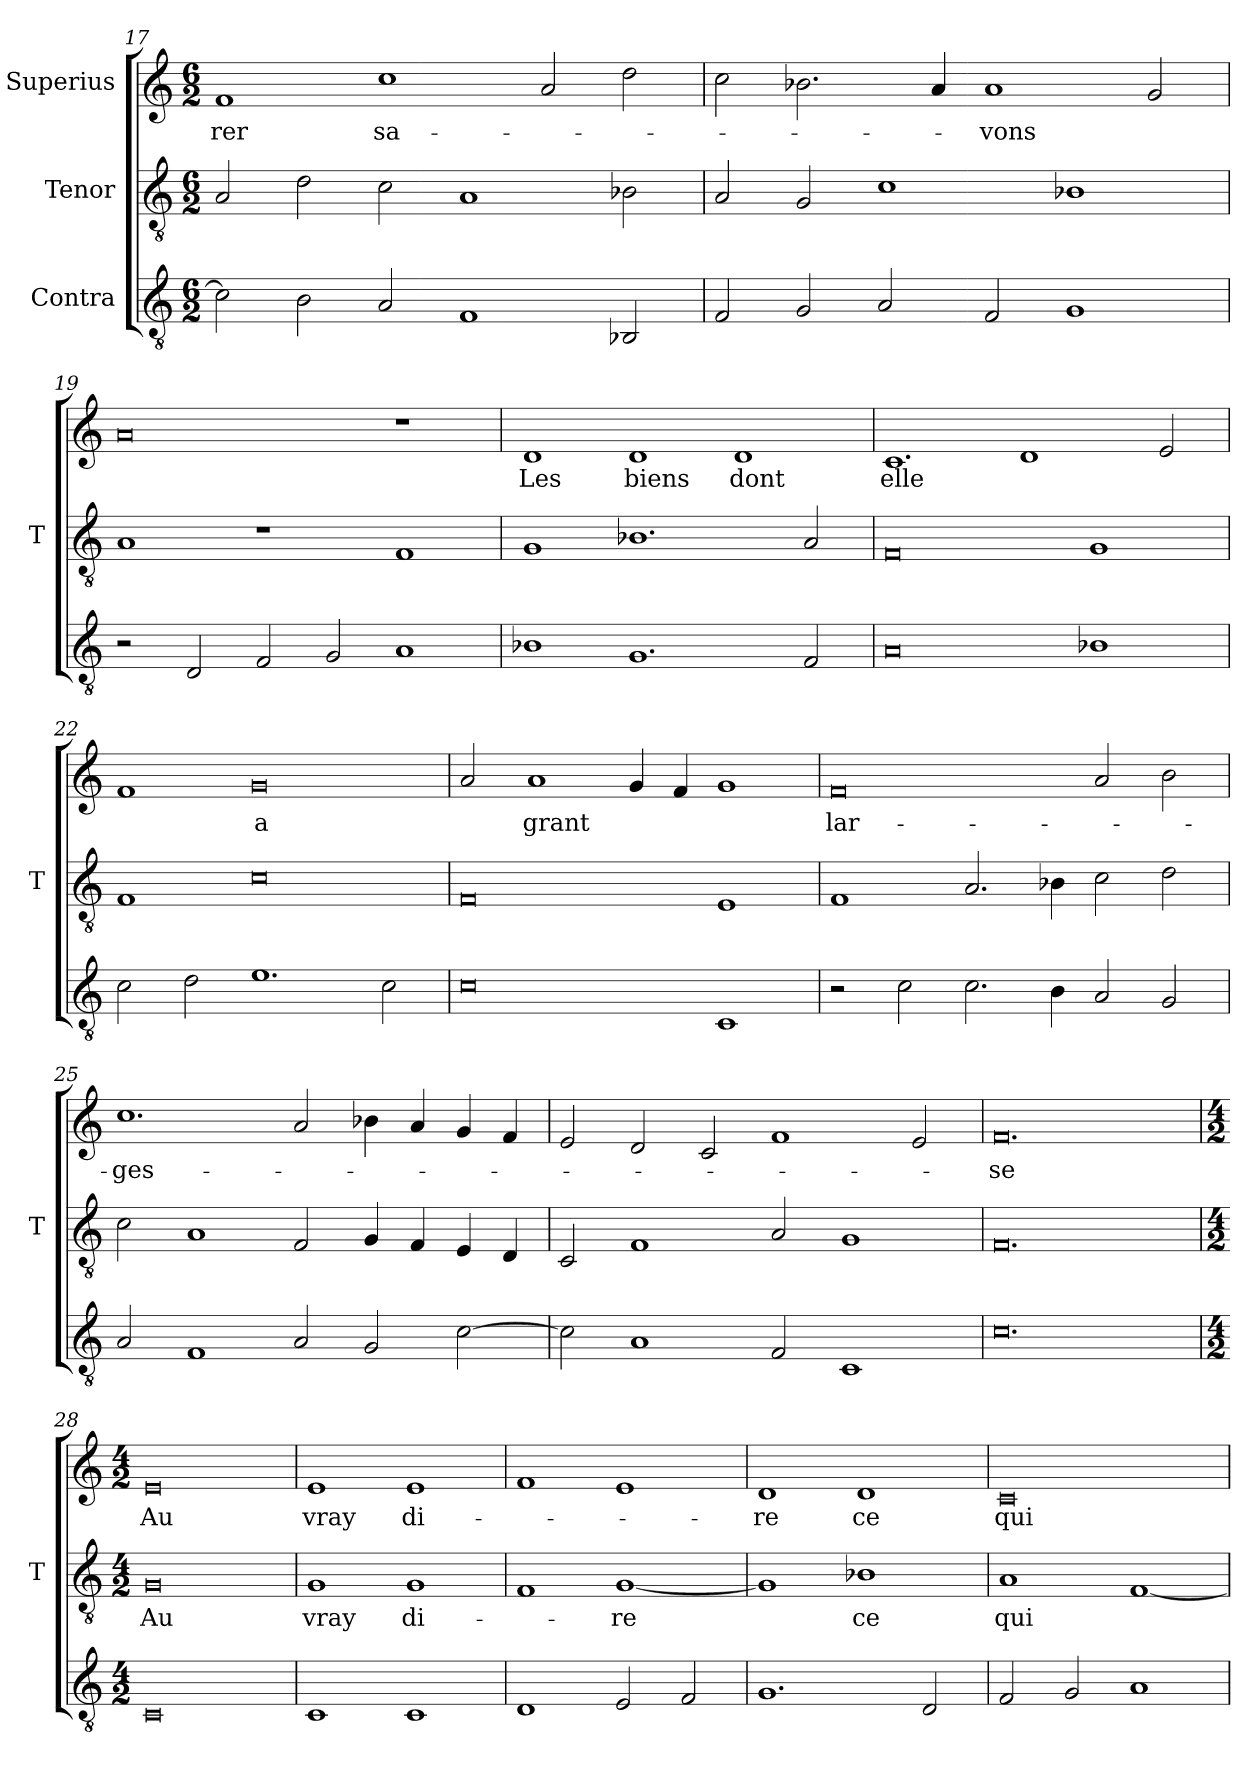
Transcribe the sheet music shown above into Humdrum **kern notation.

**kern	**kern	**text	**kern	**text
*part3	*part2	*part2	*part1	*part1
*staff3	*staff2	*staff2	*staff1	*staff1
*I"Contra	*I"Tenor	*	*I"Superius	*
*	*I'T	*	*	*
*clefGv2	*clefGv2	*	*clefG2	*
*M6/2	*M6/2	*	*M6/2	*
=17	=17	=17	=17	=17
2c]	2A	.	1f	-rer
2B	2d	.	.	.
2A	2c	.	1cc	sa-
1F	1A	.	.	.
.	.	.	2a	.
2BB-X	2B-X	.	2dd	.
=18	=18	=18	=18	=18
2F	2A	.	2cc	.
2G	2G	.	2.b-X	.
2A	1c	.	.	.
.	.	.	4a	.
2F	.	.	1a	-vons
1G	1B-X	.	.	.
.	.	.	2g	.
=19	=19	=19	=19	=19
2r	1A	.	0a	.
2D	.	.	.	.
2F	1r	.	.	.
2G	.	.	.	.
1A	1F	.	1r	.
=20	=20	=20	=20	=20
1B-X	1G	.	1d	-Les
1.G	1.B-X	.	1d	-biens
.	.	.	1d	-dont
2F	2A	.	.	.
=21	=21	=21	=21	=21
0A	0F	.	1.c	-elle
.	.	.	1d	.
1B-X	1G	.	.	.
.	.	.	2e	.
=22	=22	=22	=22	=22
2c	1F	.	1f	.
2d	.	.	.	.
1.e	0c	.	0g	-a
2c	.	.	.	.
=23	=23	=23	=23	=23
0c	0F	.	2a	.
.	.	.	1a	-grant
.	.	.	4g	.
.	.	.	4f	.
1C	1E	.	1g	.
=24	=24	=24	=24	=24
2r	1F	.	0f	lar-
2c	.	.	.	.
2.c	2.A	.	.	.
4B	4B-X	.	.	.
2A	2c	.	2a	.
2G	2d	.	2b	.
=25	=25	=25	=25	=25
2A	2c	.	1.cc	-ges-
1F	1A	.	.	.
2A	2F	.	2a	.
2G	4G	.	4b-X	.
.	4F	.	4a	.
[2c	4E	.	4g	.
.	4D	.	4f	.
=26	=26	=26	=26	=26
2c]	2C	.	2e	.
1A	1F	.	2d	.
.	.	.	2c	.
2F	2A	.	1f	.
1C	1G	.	.	.
.	.	.	2e	.
=27	=27	=27	=27	=27
0.c	0.F	.	0.f	-se
=28	=28	=28	=28	=28
*M4/2	*M4/2	*	*M4/2	*
0C	0G	-Au	0e	-Au
=29	=29	=29	=29	=29
1C	1G	-vray	1e	-vray
1C	1G	di-	1e	di-
=30	=30	=30	=30	=30
1D	1F	.	1f	.
2E	[1G	-re	1e	.
2F	.	.	.	.
=31	=31	=31	=31	=31
1.G	1G]	.	1d	-re
.	1B-X	-ce	1d	-ce
2D	.	.	.	.
=32	=32	=32	=32	=32
2F	1A	-qui	0c	-qui
2G	.	.	.	.
1A	[1F	.	.	.
=	=	=	=	=
*-	*-	*-	*-	*-
